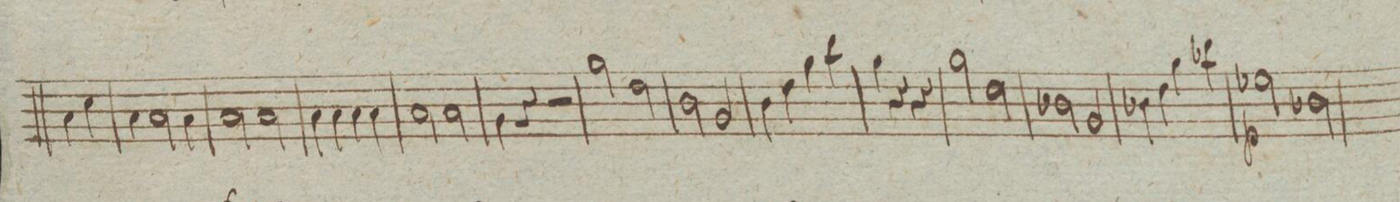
**kern	**dynam
*I"Oboie .. 2do	*
*clefG2	*
*k[]	*
*met(c|)	*
*M4/4	*
4a\	.
4cc\	.
=143	=143
4a\	.
2a\	.
4a\	.
=144	=144
2a\	.
2a\	.
=145	=145
4a\	.
4a\	.
4a\	.
4a\	.
=146	=146
2a\	.
2a\	.
=147	=147
4g\	.
4r	.
2r	.
=148	=148
2gg\	.
2dd\	.
=149	=149
2b\	.
2g/	.
=150	=150
4b\	.
4dd\	.
4gg\	.
4bb\	.
=151	=151
4gg\	.
4r	.
2r	.
=152	=152
2gg\	.
2dd\	.
=153	=153
2b-X\	.
2g/	.
=154	=154
4b-X\	.
4dd\	.
4gg\	.
4bb-X\	.
=155	=155
2ee-X\	p
2b-X\	.
=156	=156
*-	*-
